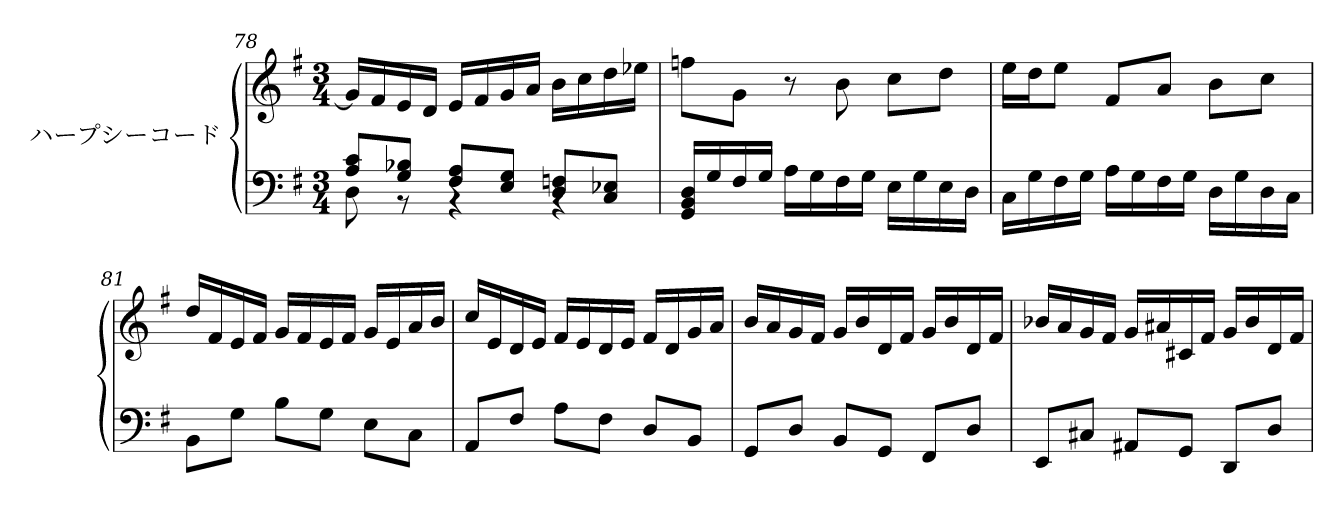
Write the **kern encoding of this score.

**kern	**kern
*part1	*part1
*staff2	*staff1
*I"ハープシーコード	*
!!LO:LB:g=z
*clefF4	*clefG2
*k[f#]	*k[f#]
*M3/4	*M3/4
=78	=78
*^	*
8A/ 8c/L	8D\	16g/LL]
.	.	16f#/
8G/ 8B-X/J	8r	16e/
.	.	16d/JJ
8F#/ 8A/L	4rBB	16e/LL
.	.	16f#/
8E/ 8G/J	.	16g/
.	.	16a/JJ
8D/ 8Fn/L	4rBB	16b\LL
.	.	16cc\
8C/ 8E-X/J	.	16dd\
.	.	16ee-X\JJ
*v	*v	*
=79	=79
16GG/ 16BB/ 16D/LL	8ffn\L
16G/	.
16F#/	8g\J
16G/JJ	.
16A\LL	8r
16G\	.
16F#\	8b\
16G\JJ	.
16E\LL	8cc\L
16G\	.
16E\	8dd\J
16D\JJ	.
=80	=80
16C\LL	16ee\LL
16G\	16dd\J
16F#\	8ee\J
16G\JJ	.
16A\LL	8f#/L
16G\	.
16F#\	8a/J
16G\JJ	.
16D\LL	8b\L
16G\	.
16D\	8cc\J
16C\JJ	.
!!LO:LB:g=z
=81	=81
8BB\L	16dd/LL
.	16f#/
8G\J	16e/
.	16f#/JJ
8B\L	16g/LL
.	16f#/
8G\J	16e/
.	16f#/JJ
8E\L	16g/LL
.	16e/
8C\J	16a/
.	16b/JJ
=82	=82
8AA/L	16cc/LL
.	16e/
8F#/J	16d/
.	16e/JJ
8A\L	16f#/LL
.	16e/
8F#\J	16d/
.	16e/JJ
8D/L	16f#/LL
.	16d/
8BB/J	16g/
.	16a/JJ
=83	=83
8GG/L	16b/LL
.	16a/
8D/J	16g/
.	16f#/JJ
8BB/L	16g/LL
.	16b/
8GG/J	16d/
.	16f#/JJ
8FF#/L	16g/LL
.	16b/
8D/J	16d/
.	16f#/JJ
!!LO:LB:g=z
=84	=84
8EE/L	16b-X/LL
.	16a/
8C#X/J	16g/
.	16f#/JJ
8AA#X/L	16g/LL
.	16a#X/
8GG/J	16c#X/
.	16f#/JJ
8DD/L	16g/LL
.	16b-/
8D/J	16d/
.	16f#/JJ
=	=
*-	*-
